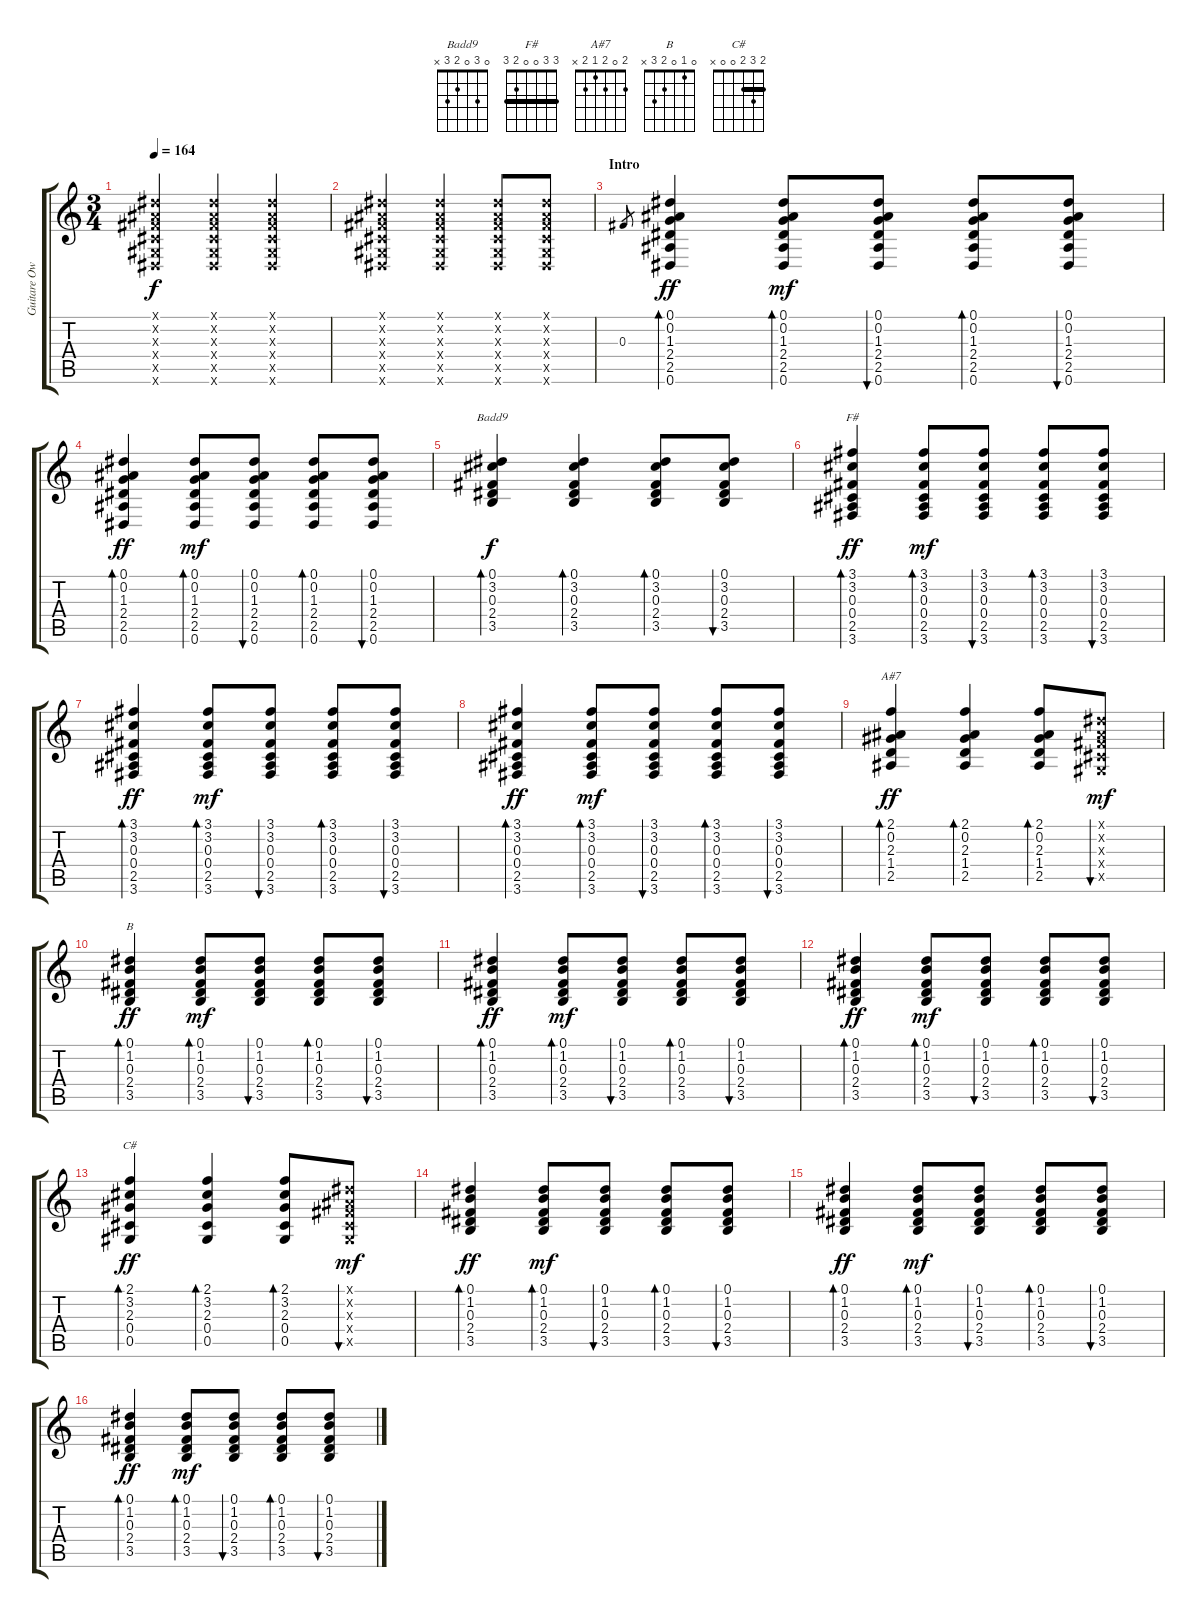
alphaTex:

\track ("Guitare Owen" "Guitare Ow") {instrument acousticguitarnylon}
\staff {score tabs}
\tuning (Eb4 Bb3 Gb3 Db3 Ab2 Eb2) {hide}
\chord ("Badd9" 0 3 0 2 3 x)
\chord ("F#" 3 3 0 0 2 3) {barre 3}
\chord ("A#7" 2 0 2 1 2 x)
\chord ("B" 0 1 0 2 3 x)
\chord ("C#" 2 3 2 0 0 x) {barre 2}
\ts (3 4)
\tempo 164
\clef g2
\ks c
(0.1{x} 0.2{x} 0.3{x} 0.4{x} 0.5{x} 0.6{x}).4{dy f instrument acousticguitarnylon} (0.1{x} 0.2{x} 0.3{x} 0.4{x} 0.5{x} 0.6{x}).4 (0.1{x} 0.2{x} 0.3{x} 0.4{x} 0.5{x} 0.6{x}).4 |
(0.1{x} 0.2{x} 0.3{x} 0.4{x} 0.5{x} 0.6{x}).4 (0.1{x} 0.2{x} 0.3{x} 0.4{x} 0.5{x} 0.6{x}).4 (0.1{x} 0.2{x} 0.3{x} 0.4{x} 0.5{x} 0.6{x}).8 (0.1{x} 0.2{x} 0.3{x} 0.4{x} 0.5{x} 0.6{x}).8 |
\section ("" "Intro")
0.3.8{gr} (0.1 0.2 1.3 2.4 2.5 0.6).4{bd 60 dy ff} (0.1 0.2 1.3 2.4 2.5 0.6).8{bd 60 dy mf} (0.1 0.2 1.3 2.4 2.5 0.6).8{bu 60} (0.1 0.2 1.3 2.4 2.5 0.6).8{bd 60} (0.1 0.2 1.3 2.4 2.5 0.6).8{bu 60} |
(0.1 0.2 1.3 2.4 2.5 0.6).4{bd 60 dy ff} (0.1 0.2 1.3 2.4 2.5 0.6).8{bd 60 dy mf} (0.1 0.2 1.3 2.4 2.5 0.6).8{bu 60} (0.1 0.2 1.3 2.4 2.5 0.6).8{bd 60} (0.1 0.2 1.3 2.4 2.5 0.6).8{bu 60} |
(0.1 3.2 0.3 2.4 3.5).4{bd 60 ch "Badd9" dy f} (0.1 3.2 0.3 2.4 3.5).4{bd 60} (0.1 3.2 0.3 2.4 3.5).8{bd 60} (0.1 3.2 0.3 2.4 3.5).8{bu 60} |
(3.1 3.2 0.3 0.4 2.5 3.6).4{bd 60 ch "F#" dy ff} (3.1 3.2 0.3 0.4 2.5 3.6).8{bd 60 dy mf} (3.1 3.2 0.3 0.4 2.5 3.6).8{bu 60} (3.1 3.2 0.3 0.4 2.5 3.6).8{bd 60} (3.1 3.2 0.3 0.4 2.5 3.6).8{bu 60} |
(3.1 3.2 0.3 0.4 2.5 3.6).4{bd 60 dy ff} (3.1 3.2 0.3 0.4 2.5 3.6).8{bd 60 dy mf} (3.1 3.2 0.3 0.4 2.5 3.6).8{bu 60} (3.1 3.2 0.3 0.4 2.5 3.6).8{bd 60} (3.1 3.2 0.3 0.4 2.5 3.6).8{bu 60} |
(3.1 3.2 0.3 0.4 2.5 3.6).4{bd 60 dy ff} (3.1 3.2 0.3 0.4 2.5 3.6).8{bd 60 dy mf} (3.1 3.2 0.3 0.4 2.5 3.6).8{bu 60} (3.1 3.2 0.3 0.4 2.5 3.6).8{bd 60} (3.1 3.2 0.3 0.4 2.5 3.6).8{bu 60} |
(2.1 0.2 2.3 1.4 2.5).4{bd 60 ch "A#7" dy ff} (2.1 0.2 2.3 1.4 2.5).4{bd 60} (2.1 0.2 2.3 1.4 2.5).8{bd 60} (0.1{x} 0.2{x} 0.3{x} 0.4{x} 0.5{x}).8{bu 60 dy mf} |
(0.1 1.2 0.3 2.4 3.5).4{bd 60 ch "B" dy ff} (0.1 1.2 0.3 2.4 3.5).8{bd 60 dy mf} (0.1 1.2 0.3 2.4 3.5).8{bu 60} (0.1 1.2 0.3 2.4 3.5).8{bd 60} (0.1 1.2 0.3 2.4 3.5).8{bu 60} |
(0.1 1.2 0.3 2.4 3.5).4{bd 60 dy ff} (0.1 1.2 0.3 2.4 3.5).8{bd 60 dy mf} (0.1 1.2 0.3 2.4 3.5).8{bu 60} (0.1 1.2 0.3 2.4 3.5).8{bd 60} (0.1 1.2 0.3 2.4 3.5).8{bu 60} |
(0.1 1.2 0.3 2.4 3.5).4{bd 60 dy ff} (0.1 1.2 0.3 2.4 3.5).8{bd 60 dy mf} (0.1 1.2 0.3 2.4 3.5).8{bu 60} (0.1 1.2 0.3 2.4 3.5).8{bd 60} (0.1 1.2 0.3 2.4 3.5).8{bu 60} |
(2.1 3.2 2.3 0.4 0.5).4{bd 60 ch "C#" dy ff} (2.1 3.2 2.3 0.4 0.5).4{bd 60} (2.1 3.2 2.3 0.4 0.5).8{bd 60} (0.1{x} 0.2{x} 0.3{x} 0.4{x} 0.5{x}).8{bu 60 dy mf} |
(0.1 1.2 0.3 2.4 3.5).4{bd 60 dy ff} (0.1 1.2 0.3 2.4 3.5).8{bd 60 dy mf} (0.1 1.2 0.3 2.4 3.5).8{bu 60} (0.1 1.2 0.3 2.4 3.5).8{bd 60} (0.1 1.2 0.3 2.4 3.5).8{bu 60} |
(0.1 1.2 0.3 2.4 3.5).4{bd 60 dy ff} (0.1 1.2 0.3 2.4 3.5).8{bd 60 dy mf} (0.1 1.2 0.3 2.4 3.5).8{bu 60} (0.1 1.2 0.3 2.4 3.5).8{bd 60} (0.1 1.2 0.3 2.4 3.5).8{bu 60} |
(0.1 1.2 0.3 2.4 3.5).4{bd 60 dy ff} (0.1 1.2 0.3 2.4 3.5).8{bd 60 dy mf} (0.1 1.2 0.3 2.4 3.5).8{bu 60} (0.1 1.2 0.3 2.4 3.5).8{bd 60} (0.1 1.2 0.3 2.4 3.5).8{bu 60}
